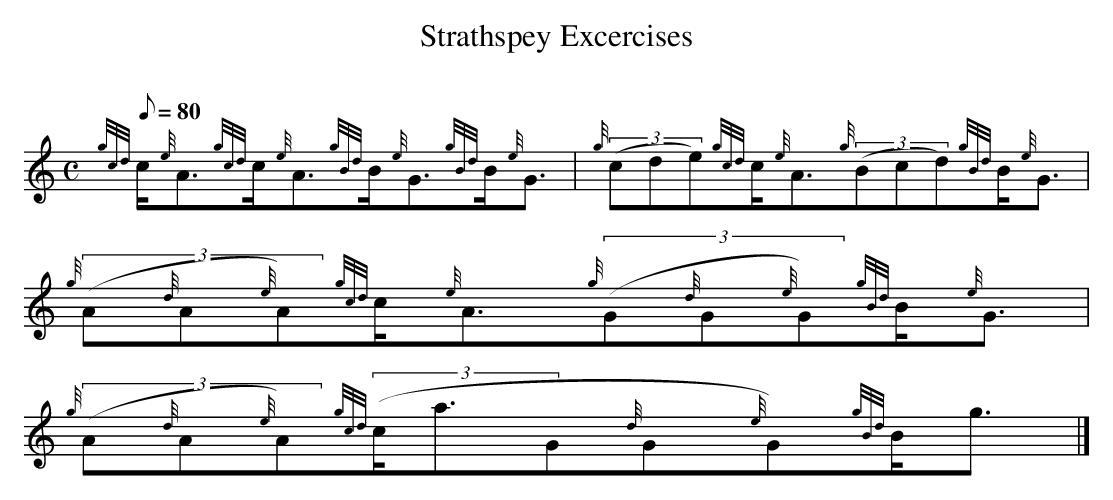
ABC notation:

X:1
T:Strathspey Excercises
M:C
L:1/8
Q:80
C:
K:HP
{gcd}c/2{e}A3/2{gcd}c/2{e}A3/2{gBd}B/2{e}G3/2{gBd}B/2{e}G3/2 | \
{g}((3cde){gcd}c/2{e}A3/2{g}((3Bcd){gBd}B/2{e}G3/2 | \
{g}((3A{d}A{e}A){gcd}c/2{e}A3/2{g}((3G{d}G{e}G){gBd}B/2{e}G3/2 |
{g}((3A{d}A{e}A){gcd}((3c/2a3/2G{d}G{e}G){gBd}B/2g3/2|]
